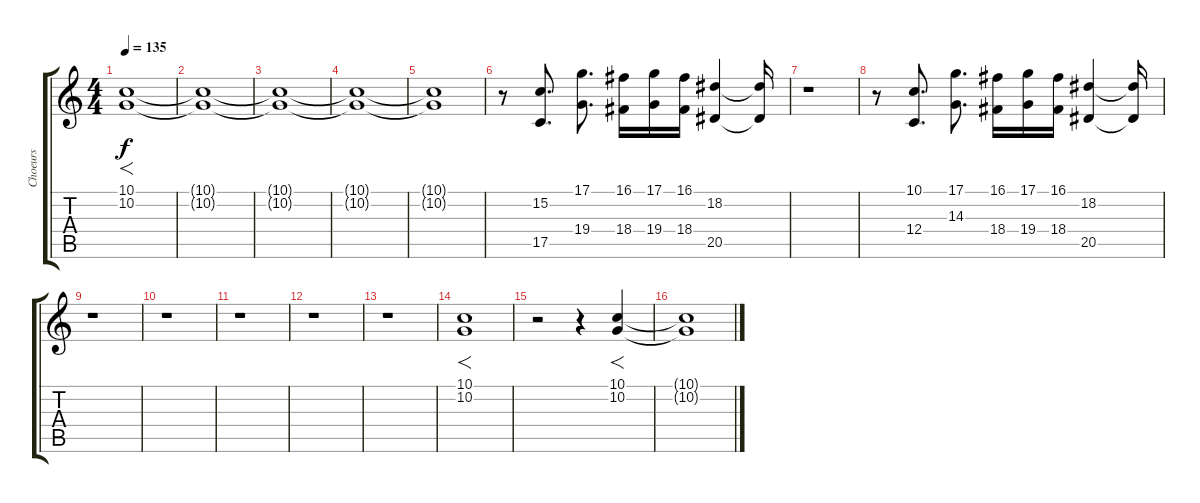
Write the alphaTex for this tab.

\track ("Choeurs" "Choeurs") {solo instrument choiraahs}
\staff {score tabs}
\tuning (D4 A3 F3 C3 G2 D2) {hide}
\ts (4 4)
\tempo 135
\clef g2
\ks c
(10.1 10.2).1{f dy f instrument choiraahs} |
(10.1{t} 10.2{t}).1 |
(10.1{t} 10.2{t}).1 |
(10.1{t} 10.2{t}).1 |
(10.1{t} 10.2{t}).1 |
r.8{volume 12 instrument lead2sawtooth} (15.2 17.5).8{d} (17.1 19.4).8{d} (16.1 18.4).16 (17.1 19.4).16 (16.1 18.4).16 (18.2 20.5).4 (18.2{t} 20.5{t}).16 |
r.1 |
r.8 (10.1 12.4).8{d volume 12 instrument lead2sawtooth} (17.1 14.3).8{d} (16.1 18.4).16 (17.1 19.4).16 (16.1 18.4).16 (18.2 20.5).4 (18.2{t} 20.5{t}).16 |
r.1{volume 13 instrument choiraahs} |
r.1 |
r.1 |
r.1 |
r.1 |
(10.1 10.2).1{f} |
r.2 r.4 (10.1 10.2).4{f} |
(10.1{t} 10.2{t}).1
